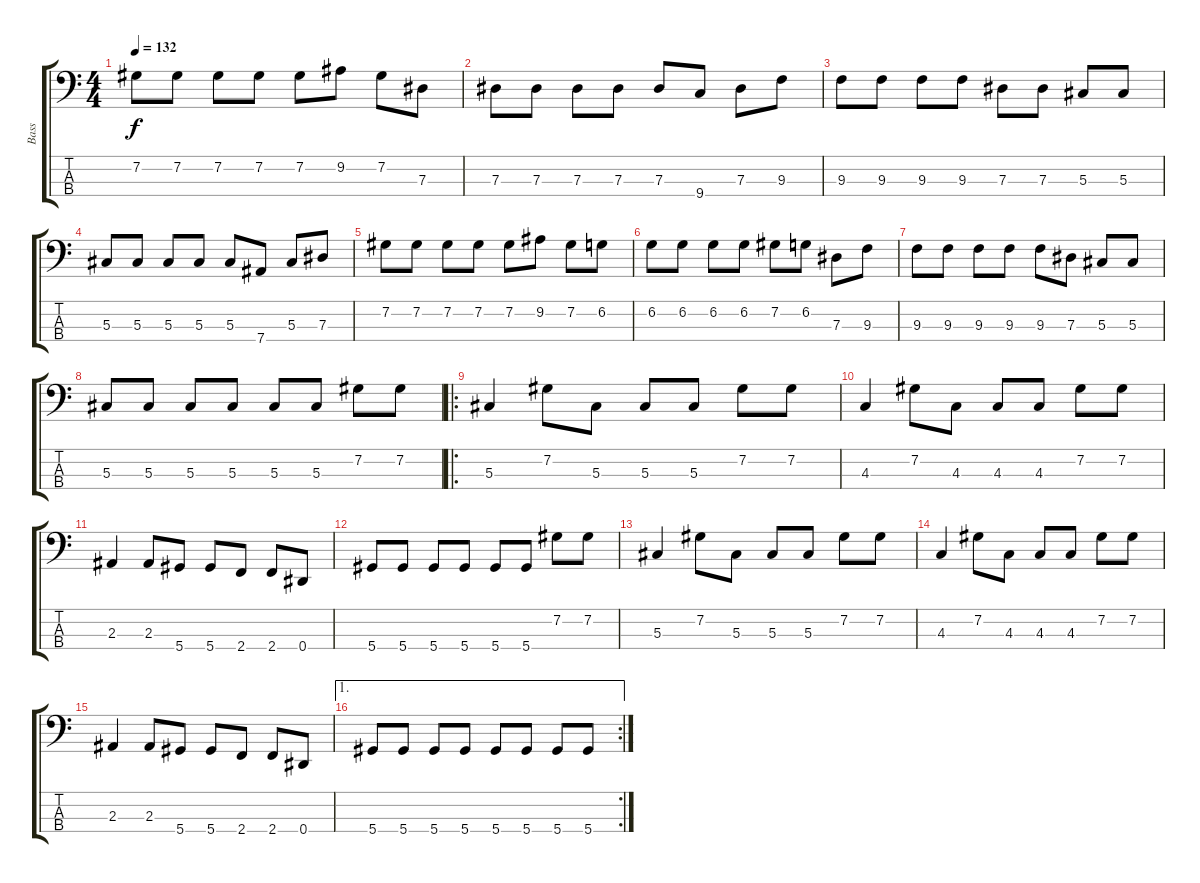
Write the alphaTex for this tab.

\track ("Bass" "Bass") {instrument electricbassfinger}
\staff {score tabs}
\tuning (Gb2 Db2 Ab1 Eb1) {hide}
\ts (4 4)
\tempo 132
\clef f4
\ks c
7.2.8{dy f} 7.2.8 7.2.8 7.2.8 7.2.8 9.2.8 7.2.8 7.3.8 |
7.3.8 7.3.8 7.3.8 7.3.8 7.3.8 9.4.8 7.3.8 9.3.8 |
9.3.8 9.3.8 9.3.8 9.3.8 7.3.8 7.3.8 5.3.8 5.3.8 |
5.3.8 5.3.8 5.3.8 5.3.8 5.3.8 7.4.8 5.3.8 7.3.8 |
7.2.8 7.2.8 7.2.8 7.2.8 7.2.8 9.2.8 7.2.8 6.2.8 |
6.2.8 6.2.8 6.2.8 6.2.8 7.2.8 6.2.8 7.3.8 9.3.8 |
9.3.8 9.3.8 9.3.8 9.3.8 9.3.8 7.3.8 5.3.8 5.3.8 |
5.3.8 5.3.8 5.3.8 5.3.8 5.3.8 5.3.8 7.2.8 7.2.8 |
\ro
5.3.4 7.2.8 5.3.8 5.3.8 5.3.8 7.2.8 7.2.8 |
4.3.4 7.2.8 4.3.8 4.3.8 4.3.8 7.2.8 7.2.8 |
2.3.4 2.3.8 5.4.8 5.4.8 2.4.8 2.4.8 0.4.8 |
5.4.8 5.4.8 5.4.8 5.4.8 5.4.8 5.4.8 7.2.8 7.2.8 |
5.3.4 7.2.8 5.3.8 5.3.8 5.3.8 7.2.8 7.2.8 |
4.3.4 7.2.8 4.3.8 4.3.8 4.3.8 7.2.8 7.2.8 |
2.3.4 2.3.8 5.4.8 5.4.8 2.4.8 2.4.8 0.4.8 |
\ae 1
\rc 2
5.4.8 5.4.8 5.4.8 5.4.8 5.4.8 5.4.8 5.4.8 5.4.8
